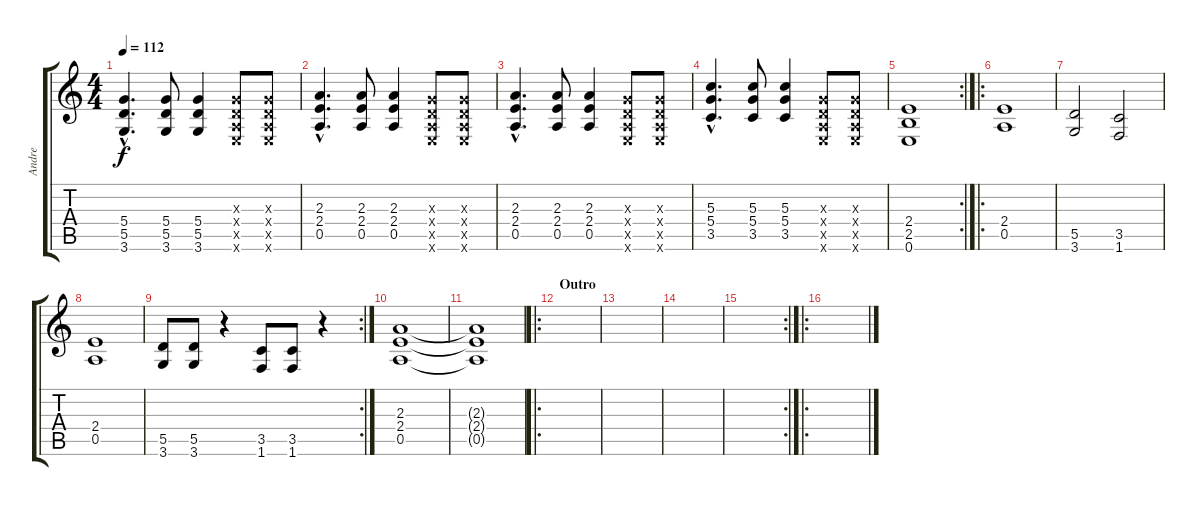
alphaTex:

\track ("Andre" "Andre") {instrument distortionguitar}
\staff {score tabs}
\tuning (E4 B3 G3 D3 A2 E2) {hide}
\ts (4 4)
\tempo 112
\clef g2
\ks c
(5.4{hac} 5.5{hac} 3.6{hac}).4{d dy f} (5.4 5.5 3.6).8 (5.4 5.5 3.6).4 (0.3{x} 0.4{x} 0.5{x} 0.6{x}).8 (0.3{x} 0.4{x} 0.5{x} 0.6{x}).8 |
(2.3{hac} 2.4{hac} 0.5{hac}).4{d} (2.3 2.4 0.5).8 (2.3 2.4 0.5).4 (0.3{x} 0.4{x} 0.5{x} 0.6{x}).8 (0.3{x} 0.4{x} 0.5{x} 0.6{x}).8 |
(2.3{hac} 2.4{hac} 0.5{hac}).4{d} (2.3 2.4 0.5).8 (2.3 2.4 0.5).4 (0.3{x} 0.4{x} 0.5{x} 0.6{x}).8 (0.3{x} 0.4{x} 0.5{x} 0.6{x}).8 |
(5.3{hac} 5.4{hac} 3.5{hac}).4{d} (5.3 5.4 3.5).8 (5.3 5.4 3.5).4 (0.3{x} 0.4{x} 0.5{x} 0.6{x}).8 (0.3{x} 0.4{x} 0.5{x} 0.6{x}).8 |
\rc 2
(2.4 2.5 0.6).1 |
\ro
(2.4 0.5).1{instrument distortionguitar} |
(5.5 3.6).2 (3.5 1.6).2 |
(2.4 0.5).1 |
\rc 2
(5.5 3.6).8 (5.5 3.6).8 r.4 (3.5 1.6).8 (3.5 1.6).8 r.4 |
(2.3 2.4 0.5).1{volume 0} |
(2.3{t} 2.4{t} 0.5{t}).1 |
\ro
\section ("" "Outro")
|
|
|
\rc 2
|
\ro
